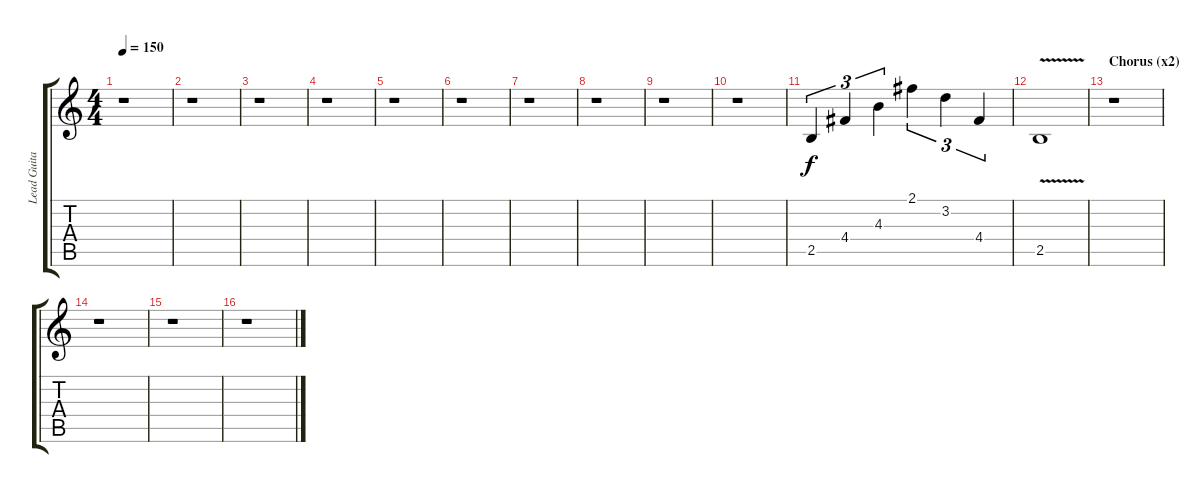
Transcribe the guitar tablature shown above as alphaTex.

\track ("Lead Guitar" "Lead Guita") {instrument distortionguitar}
\staff {score tabs}
\tuning (E4 B3 G3 D3 A2 E2) {hide}
\ts (4 4)
\tempo 150
\clef g2
\ks c
r.1{dy f} |
r.1 |
r.1 |
r.1 |
r.1 |
r.1 |
r.1 |
r.1 |
r.1 |
r.1 |
2.5.4{tu (3 2)} 4.4.4{tu (3 2)} 4.3.4{tu (3 2)} 2.1.4{tu (3 2)} 3.2.4{tu (3 2)} 4.4.4{tu (3 2)} |
2.5{v}.1 |
\section ("" "Chorus (x2)")
r.1 |
r.1 |
r.1 |
r.1
